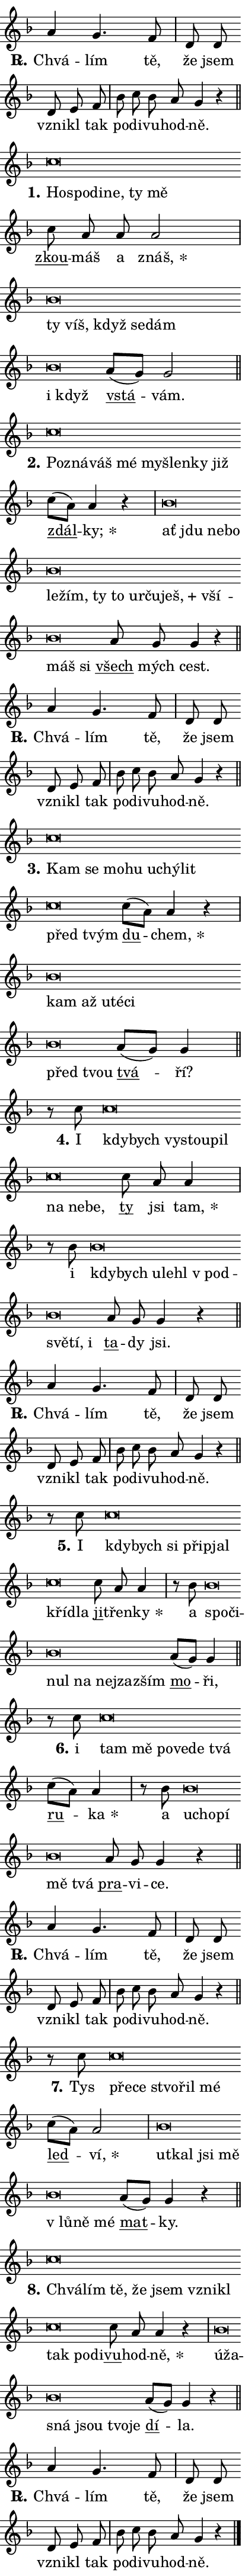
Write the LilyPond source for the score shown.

\version "2.24.0"
\header { tagline = "" }
\paper {
  indent = 0\cm
  top-margin = 0\cm
  right-margin = 0.13\cm % to fit lyric hyphens
  bottom-margin = 0\cm
  left-margin = 0\cm
  paper-width = 7\cm
  page-breaking = #ly:one-page-breaking
  system-system-spacing.basic-distance = #11
  score-system-spacing.basic-distance = #11
  ragged-last = ##f
}


%% Author: Thomas Morley
%% https://lists.gnu.org/archive/html/lilypond-user/2020-05/msg00002.html
#(define (line-position grob)
"Returns position of @var[grob} in current system:
   @code{'start}, if at first time-step
   @code{'end}, if at last time-step
   @code{'middle} otherwise
"
  (let* ((col (ly:item-get-column grob))
         (ln (ly:grob-object col 'left-neighbor))
         (rn (ly:grob-object col 'right-neighbor))
         (col-to-check-left (if (ly:grob? ln) ln col))
         (col-to-check-right (if (ly:grob? rn) rn col))
         (break-dir-left
           (and
             (ly:grob-property col-to-check-left 'non-musical #f)
             (ly:item-break-dir col-to-check-left)))
         (break-dir-right
           (and
             (ly:grob-property col-to-check-right 'non-musical #f)
             (ly:item-break-dir col-to-check-right))))
        (cond ((eqv? 1 break-dir-left) 'start)
              ((eqv? -1 break-dir-right) 'end)
              (else 'middle))))

#(define (tranparent-at-line-position vctor)
  (lambda (grob)
  "Relying on @code{line-position} select the relevant enry from @var{vctor}.
Used to determine transparency,"
    (case (line-position grob)
      ((end) (not (vector-ref vctor 0)))
      ((middle) (not (vector-ref vctor 1)))
      ((start) (not (vector-ref vctor 2))))))

noteHeadBreakVisibility =
#(define-music-function (break-visibility)(vector?)
"Makes @code{NoteHead}s transparent relying on @var{break-visibility}"
#{
  \override NoteHead.transparent =
    #(tranparent-at-line-position break-visibility)
#})

#(define delete-ledgers-for-transparent-note-heads
  (lambda (grob)
    "Reads whether a @code{NoteHead} is transparent.
If so this @code{NoteHead} is removed from @code{'note-heads} from
@var{grob}, which is supposed to be @code{LedgerLineSpanner}.
As a result ledgers are not printed for this @code{NoteHead}"
    (let* ((nhds-array (ly:grob-object grob 'note-heads))
           (nhds-list
             (if (ly:grob-array? nhds-array)
                 (ly:grob-array->list nhds-array)
                 '()))
           ;; Relies on the transparent-property being done before
           ;; Staff.LedgerLineSpanner.after-line-breaking is executed.
           ;; This is fragile ...
           (to-keep
             (remove
               (lambda (nhd)
                 (ly:grob-property nhd 'transparent #f))
               nhds-list)))
      ;; TODO find a better method to iterate over grob-arrays, similiar
      ;; to filter/remove etc for lists
      ;; For now rebuilt from scratch
      (set! (ly:grob-object grob 'note-heads)  '())
      (for-each
        (lambda (nhd)
          (ly:pointer-group-interface::add-grob grob 'note-heads nhd))
        to-keep))))

squashNotes = {
  \override NoteHead.X-extent = #'(-0.2 . 0.2)
  \override NoteHead.Y-extent = #'(-0.75 . 0)
  \override NoteHead.stencil =
    #(lambda (grob)
       (let ((pos (ly:grob-property grob 'staff-position)))
         (begin
           (if (< pos -7) (display "ERROR: Lower brevis then expected\n") (display ""))
           (if (<= pos -6) ly:text-interface::print ly:note-head::print))))
}
unSquashNotes = {
  \revert NoteHead.X-extent
  \revert NoteHead.Y-extent
  \revert NoteHead.stencil
}

hideNotes = \noteHeadBreakVisibility #begin-of-line-visible
unHideNotes = \noteHeadBreakVisibility #all-visible

% work-around for resetting accidentals
% https://lilypond.org/doc/v2.23/Documentation/notation/displaying-rhythms#unmetered-music
cadenzaMeasure = {
  \cadenzaOff
  \partial 1024 s1024
  \cadenzaOn
}

#(define-markup-command (accent layout props text) (markup?)
  "Underline accented syllable"
  (interpret-markup layout props
    #{\markup \override #'(offset . 4.3) \underline { #text }#}))

responsum = \markup \concat {
  "R" \hspace #-1.05 \path #0.1 #'((moveto 0 0.07) (lineto 0.9 0.8)) \hspace #0.05 "."
}

spaceSize = #0.6828661417322834 % exact space size for TeX Gyre Schola

\layout {
  \context {
    \Staff
    \remove "Time_signature_engraver"
    \override LedgerLineSpanner.after-line-breaking = #delete-ledgers-for-transparent-note-heads
  }
  \context {
    \Lyrics {
      \override LyricSpace.minimum-distance = \spaceSize
      \override LyricText.font-name = #"TeX Gyre Schola"
      \override LyricText.font-size = 1
      \override StanzaNumber.font-name = #"TeX Gyre Schola Bold"
      \override StanzaNumber.font-size = 1
    }
  }
  \context {
    \Score 
    \override NoteHead.text =
      #(lambda (grob) 
        (let ((pos (ly:grob-property grob 'staff-position)))
          #{\markup {
            \combine
              \halign #-0.55 \raise #(if (= pos -6) 0 0.5) \override #'(thickness . 2) \draw-line #'(3.2 . 0)
              \musicglyph "noteheads.sM1"
          }#}))
  }
}

% magnetic-lyrics.ily
%
%   written by
%     Jean Abou Samra <jean@abou-samra.fr>
%     Werner Lemberg <wl@gnu.org>
%
%   adapted by
%     Jiri Hon <jiri.hon@gmail.com>
%
% Version 2022-Apr-15

% https://www.mail-archive.com/lilypond-user@gnu.org/msg149350.html

#(define (Left_hyphen_pointer_engraver context)
   "Collect syllable-hyphen-syllable occurrences in lyrics and store
them in properties.  This engraver only looks to the left.  For
example, if the lyrics input is @code{foo -- bar}, it does the
following.

@itemize @bullet
@item
Set the @code{text} property of the @code{LyricHyphen} grob between
@q{foo} and @q{bar} to @code{foo}.

@item
Set the @code{left-hyphen} property of the @code{LyricText} grob with
text @q{foo} to the @code{LyricHyphen} grob between @q{foo} and
@q{bar}.
@end itemize

Use this auxiliary engraver in combination with the
@code{lyric-@/text::@/apply-@/magnetic-@/offset!} hook."
   (let ((hyphen #f)
         (text #f))
     (make-engraver
      (acknowledgers
       ((lyric-syllable-interface engraver grob source-engraver)
        (set! text grob)))
      (end-acknowledgers
       ((lyric-hyphen-interface engraver grob source-engraver)
        ;(when (not (grob::has-interface grob 'lyric-space-interface))
          (set! hyphen grob)));)
      ((stop-translation-timestep engraver)
       (when (and text hyphen)
         (ly:grob-set-object! text 'left-hyphen hyphen))
       (set! text #f)
       (set! hyphen #f)))))

#(define (lyric-text::apply-magnetic-offset! grob)
   "If the space between two syllables is less than the value in
property @code{LyricText@/.details@/.squash-threshold}, move the right
syllable to the left so that it gets concatenated with the left
syllable.

Use this function as a hook for
@code{LyricText@/.after-@/line-@/breaking} if the
@code{Left_@/hyphen_@/pointer_@/engraver} is active."
   (let ((hyphen (ly:grob-object grob 'left-hyphen #f)))
     (when hyphen
       (let ((left-text (ly:spanner-bound hyphen LEFT)))
         (when (grob::has-interface left-text 'lyric-syllable-interface)
           (let* ((common (ly:grob-common-refpoint grob left-text X))
                  (this-x-ext (ly:grob-extent grob common X))
                  (left-x-ext
                   (begin
                     ;; Trigger magnetism for left-text.
                     (ly:grob-property left-text 'after-line-breaking)
                     (ly:grob-extent left-text common X)))
                  ;; `delta` is the gap width between two syllables.
                  (delta (- (interval-start this-x-ext)
                            (interval-end left-x-ext)))
                  (details (ly:grob-property grob 'details))
                  (threshold (assoc-get 'squash-threshold details 0.2)))
             (when (< delta threshold)
               (let* (;; We have to manipulate the input text so that
                      ;; ligatures crossing syllable boundaries are not
                      ;; disabled.  For languages based on the Latin
                      ;; script this is essentially a beautification.
                      ;; However, for non-Western scripts it can be a
                      ;; necessity.
                      (lt (ly:grob-property left-text 'text))
                      (rt (ly:grob-property grob 'text))
                      (is-space (grob::has-interface hyphen 'lyric-space-interface))
                      (space (if is-space " " ""))
                      (extra-delta (if is-space spaceSize 0))
                      ;; Append new syllable.
                      (ltrt-space (if (and (string? lt) (string? rt))
                                (string-append lt space rt)
                                (make-concat-markup (list lt space rt))))
                      ;; Right-align `ltrt` to the right side.
                      (ltrt-space-markup (grob-interpret-markup
                               grob
                               (make-translate-markup
                                (cons (interval-length this-x-ext) 0)
                                (make-right-align-markup ltrt-space)))))
                 (begin
                   ;; Don't print `left-text`.
                   (ly:grob-set-property! left-text 'stencil #f)
                   ;; Set text and stencil (which holds all collected
                   ;; syllables so far) and shift it to the left.
                   (ly:grob-set-property! grob 'text ltrt-space)
                   (ly:grob-set-property! grob 'stencil ltrt-space-markup)
                   (ly:grob-translate-axis! grob (- (- delta extra-delta)) X))))))))))


#(define (lyric-hyphen::displace-bounds-first grob)
   ;; Make very sure this callback isn't triggered too early.
   (let ((left (ly:spanner-bound grob LEFT))
         (right (ly:spanner-bound grob RIGHT)))
     (ly:grob-property left 'after-line-breaking)
     (ly:grob-property right 'after-line-breaking)
     (ly:lyric-hyphen::print grob)))

squashThreshold = #0.4

\layout {
  \context {
    \Lyrics
    \consists #Left_hyphen_pointer_engraver
    \override LyricText.after-line-breaking =
      #lyric-text::apply-magnetic-offset!
    \override LyricHyphen.stencil = #lyric-hyphen::displace-bounds-first
    \override LyricText.details.squash-threshold = \squashThreshold
    \override LyricHyphen.minimum-distance = 0
    \override LyricHyphen.minimum-length = \squashThreshold
  }
}

squashText = \override LyricText.details.squash-threshold = 9999
unSquashText = \override LyricText.details.squash-threshold = \squashThreshold

leftText = \override LyricText.self-alignment-X = #LEFT
unLeftText = \revert LyricText.self-alignment-X

starOffset = #(lambda (grob) 
                (let ((x_offset (ly:self-alignment-interface::aligned-on-x-parent grob)))
                  (if (= x_offset 0) 0 (+ x_offset 1.2))))

star = #(define-music-function (syllable)(string?)
"Append star separator at the end of a syllable"
#{
  \once \override LyricText.X-offset = #starOffset
  \lyricmode { \markup {
    #syllable
    \override #'((font-name . "TeX Gyre Schola Bold")) \hspace #0.2 \lower #0.65 \larger "*"
  } }
#})

starAccent = #(define-music-function (syllable)(string?)
"Append star separator at the end of a syllable and make accent"
#{
  \once \override LyricText.X-offset = #starOffset
  \lyricmode { \markup {
    \accent #syllable
    \override #'((font-name . "TeX Gyre Schola Bold")) \hspace #0.2 \lower #0.65 \larger "*"
  } }
#})

breath = #(define-music-function (syllable)(string?)
"Append breathing indicator at the end of a syllable"
#{
  \lyricmode { \markup { #syllable "+" } }
#})

optionalBreath = #(define-music-function (syllable)(string?)
"Append optional breathing indicator at the end of a syllable"
#{
  \lyricmode { \markup { #syllable "(+)" } }
#})


\score {
    <<
        \new Voice = "melody" { \cadenzaOn \key f \major \relative { a'4 g4. f8 \cadenzaMeasure \bar "|" d d \bar "" d e f \cadenzaMeasure \bar "|" bes c bes a g4 r \cadenzaMeasure \bar "||" \break } }
        \new Lyrics \lyricsto "melody" { \lyricmode { \set stanza = \responsum
Chvá -- lím tě, že jsem vzni -- kl tak po -- di -- vu -- hod -- ně. } }
    >>
    \layout {}
}

\score {
    <<
        \new Voice = "melody" { \cadenzaOn \key f \major \relative { \squashNotes c''\breve*1/16 \hideNotes \breve*1/16 \bar "" \breve*1/16 \bar "" \breve*1/16 \bar "" \breve*1/16 \breve*1/16 \bar "" \unHideNotes \unSquashNotes \bar "" c8 a a a2 \cadenzaMeasure \bar "|" \squashNotes bes\breve*1/16 \hideNotes \breve*1/16 \bar "" \breve*1/16 \bar "" \breve*1/16 \bar "" \breve*1/16 \bar "" \breve*1/16 \breve*1/16 \bar "" \unHideNotes \unSquashNotes \bar "" a8[( g)] g2 \cadenzaMeasure \bar "||" \break } }
        \new Lyrics \lyricsto "melody" { \lyricmode { \set stanza = "1."
\leftText Ho -- \squashText spo -- di -- ne, ty mě \unLeftText \unSquashText \markup \accent zkou -- máš a \star znáš, \leftText ty \squashText víš, když se -- dám i když \unLeftText \unSquashText \markup \accent vstá -- vám. } }
    >>
    \layout {}
}

\score {
    <<
        \new Voice = "melody" { \cadenzaOn \key f \major \relative { \squashNotes c''\breve*1/16 \hideNotes \breve*1/16 \bar "" \breve*1/16 \bar "" \breve*1/16 \bar "" \breve*1/16 \bar "" \breve*1/16 \bar "" \breve*1/16 \breve*1/16 \bar "" \unHideNotes \unSquashNotes \bar "" c8[( a)] a4 r \cadenzaMeasure \bar "|" \squashNotes bes\breve*1/16 \hideNotes \breve*1/16 \bar "" \breve*1/16 \bar "" \breve*1/16 \bar "" \breve*1/16 \bar "" \breve*1/16 \bar "" \breve*1/16 \bar "" \breve*1/16 \bar "" \breve*1/16 \bar "" \breve*1/16 \bar "" \breve*1/16 \bar "" \breve*1/16 \bar "" \breve*1/16 \breve*1/16 \bar "" \unHideNotes \unSquashNotes \bar "" a8 g g4 r \cadenzaMeasure \bar "||" \break } }
        \new Lyrics \lyricsto "melody" { \lyricmode { \set stanza = "2."
\leftText Po -- \squashText zná -- váš mé my -- šlen -- ky již \unLeftText \unSquashText \markup \accent zdál -- \star ky; \leftText ať \squashText jdu ne -- bo le -- žím, ty to ur -- ču -- \breath "ješ," vší -- máš si \unLeftText \unSquashText \markup \accent všech mých cest. } }
    >>
    \layout {}
}

\score {
    <<
        \new Voice = "melody" { \cadenzaOn \key f \major \relative { a'4 g4. f8 \cadenzaMeasure \bar "|" d d \bar "" d e f \cadenzaMeasure \bar "|" bes c bes a g4 r \cadenzaMeasure \bar "||" \break } }
        \new Lyrics \lyricsto "melody" { \lyricmode { \set stanza = \responsum
Chvá -- lím tě, že jsem vzni -- kl tak po -- di -- vu -- hod -- ně. } }
    >>
    \layout {}
}

\score {
    <<
        \new Voice = "melody" { \cadenzaOn \key f \major \relative { \squashNotes c''\breve*1/16 \hideNotes \breve*1/16 \bar "" \breve*1/16 \bar "" \breve*1/16 \bar "" \breve*1/16 \bar "" \breve*1/16 \bar "" \breve*1/16 \bar "" \breve*1/16 \breve*1/16 \bar "" \unHideNotes \unSquashNotes \bar "" c8[( a)] a4 r \cadenzaMeasure \bar "|" \squashNotes bes\breve*1/16 \hideNotes \breve*1/16 \bar "" \breve*1/16 \bar "" \breve*1/16 \bar "" \breve*1/16 \bar "" \breve*1/16 \breve*1/16 \bar "" \unHideNotes \unSquashNotes \bar "" a8[( g)] g4 \cadenzaMeasure \bar "||" \break } }
        \new Lyrics \lyricsto "melody" { \lyricmode { \set stanza = "3."
\leftText Kam \squashText se mo -- hu u -- chý -- lit před tvým \unLeftText \unSquashText \markup \accent du -- \star chem, \leftText kam \squashText až u -- té -- ci před tvou \unLeftText \unSquashText \markup \accent tvá -- ří? } }
    >>
    \layout {}
}

\score {
    <<
        \new Voice = "melody" { \cadenzaOn \key f \major \relative { r8 c''8 \squashNotes c\breve*1/16 \hideNotes \breve*1/16 \bar "" \breve*1/16 \bar "" \breve*1/16 \bar "" \breve*1/16 \bar "" \breve*1/16 \bar "" \breve*1/16 \breve*1/16 \bar "" \unHideNotes \unSquashNotes \bar "" c8 a a4 \cadenzaMeasure \bar "|" r8 bes8 \squashNotes bes\breve*1/16 \hideNotes \breve*1/16 \bar "" \breve*1/16 \bar "" \breve*1/16 \bar "" \breve*1/16 \bar "" \breve*1/16 \bar "" \breve*1/16 \bar "" \breve*1/16 \breve*1/16 \bar "" \unHideNotes \unSquashNotes \bar "" a8 g g4 r \cadenzaMeasure \bar "||" \break } }
        \new Lyrics \lyricsto "melody" { \lyricmode { \set stanza = "4."
I \leftText kdy -- \squashText bych vy -- stou -- pil na ne -- be, \unLeftText \unSquashText \markup \accent ty jsi \star tam, i \leftText kdy -- \squashText bych u -- le -- hl "v pod" -- svě -- tí, i \unLeftText \unSquashText \markup \accent ta -- dy jsi. } }
    >>
    \layout {}
}

\score {
    <<
        \new Voice = "melody" { \cadenzaOn \key f \major \relative { a'4 g4. f8 \cadenzaMeasure \bar "|" d d \bar "" d e f \cadenzaMeasure \bar "|" bes c bes a g4 r \cadenzaMeasure \bar "||" \break } }
        \new Lyrics \lyricsto "melody" { \lyricmode { \set stanza = \responsum
Chvá -- lím tě, že jsem vzni -- kl tak po -- di -- vu -- hod -- ně. } }
    >>
    \layout {}
}

\score {
    <<
        \new Voice = "melody" { \cadenzaOn \key f \major \relative { r8 c''8 \squashNotes c\breve*1/16 \hideNotes \breve*1/16 \bar "" \breve*1/16 \bar "" \breve*1/16 \bar "" \breve*1/16 \bar "" \breve*1/16 \breve*1/16 \bar "" \unHideNotes \unSquashNotes \bar "" c8 a a4 \cadenzaMeasure \bar "|" r8 bes8 \squashNotes bes\breve*1/16 \hideNotes \breve*1/16 \bar "" \breve*1/16 \bar "" \breve*1/16 \bar "" \breve*1/16 \breve*1/16 \bar "" \unHideNotes \unSquashNotes \bar "" a8[( g)] g4 \cadenzaMeasure \bar "||" \break } }
        \new Lyrics \lyricsto "melody" { \lyricmode { \set stanza = "5."
I \leftText kdy -- \squashText bych si při -- pjal kří -- dla \unLeftText \unSquashText \markup \accent ji -- třen -- \star ky a \leftText spo -- \squashText či -- nul na nej -- zazším \unLeftText \unSquashText \markup \accent mo -- ři, } }
    >>
    \layout {}
}

\score {
    <<
        \new Voice = "melody" { \cadenzaOn \key f \major \relative { r8 c''8 \squashNotes c\breve*1/16 \hideNotes \breve*1/16 \bar "" \breve*1/16 \bar "" \breve*1/16 \bar "" \breve*1/16 \breve*1/16 \bar "" \unHideNotes \unSquashNotes \bar "" c8[( a)] a4 \cadenzaMeasure \bar "|" r8 bes8 \squashNotes bes\breve*1/16 \hideNotes \breve*1/16 \bar "" \breve*1/16 \bar "" \breve*1/16 \breve*1/16 \bar "" \unHideNotes \unSquashNotes \bar "" a8 g g4 r \cadenzaMeasure \bar "||" \break } }
        \new Lyrics \lyricsto "melody" { \lyricmode { \set stanza = "6."
i \leftText tam \squashText mě po -- ve -- de tvá \unLeftText \unSquashText \markup \accent ru -- \star ka a \leftText u -- \squashText cho -- pí mě tvá \unLeftText \unSquashText \markup \accent pra -- vi -- ce. } }
    >>
    \layout {}
}

\score {
    <<
        \new Voice = "melody" { \cadenzaOn \key f \major \relative { a'4 g4. f8 \cadenzaMeasure \bar "|" d d \bar "" d e f \cadenzaMeasure \bar "|" bes c bes a g4 r \cadenzaMeasure \bar "||" \break } }
        \new Lyrics \lyricsto "melody" { \lyricmode { \set stanza = \responsum
Chvá -- lím tě, že jsem vzni -- kl tak po -- di -- vu -- hod -- ně. } }
    >>
    \layout {}
}

\score {
    <<
        \new Voice = "melody" { \cadenzaOn \key f \major \relative { r8 c''8 \squashNotes c\breve*1/16 \hideNotes \breve*1/16 \bar "" \breve*1/16 \bar "" \breve*1/16 \breve*1/16 \bar "" \unHideNotes \unSquashNotes \bar "" c8[( a)] a2 \cadenzaMeasure \bar "|" \squashNotes bes\breve*1/16 \hideNotes \breve*1/16 \bar "" \breve*1/16 \bar "" \breve*1/16 \bar "" \breve*1/16 \bar "" \breve*1/16 \breve*1/16 \bar "" \unHideNotes \unSquashNotes \bar "" a8[( g)] g4 r \cadenzaMeasure \bar "||" \break } }
        \new Lyrics \lyricsto "melody" { \lyricmode { \set stanza = "7."
Tys \leftText pře -- \squashText ce stvo -- řil mé \unLeftText \unSquashText \markup \accent led -- \star ví, \leftText ut -- \squashText kal jsi mě "v lů" -- ně mé \unLeftText \unSquashText \markup \accent mat -- ky. } }
    >>
    \layout {}
}

\score {
    <<
        \new Voice = "melody" { \cadenzaOn \key f \major \relative { \squashNotes c''\breve*1/16 \hideNotes \breve*1/16 \bar "" \breve*1/16 \bar "" \breve*1/16 \bar "" \breve*1/16 \bar "" \breve*1/16 \bar "" \breve*1/16 \bar "" \breve*1/16 \bar "" \breve*1/16 \breve*1/16 \bar "" \unHideNotes \unSquashNotes \bar "" c8 a a4 r \cadenzaMeasure \bar "|" \squashNotes bes\breve*1/16 \hideNotes \breve*1/16 \bar "" \breve*1/16 \bar "" \breve*1/16 \bar "" \breve*1/16 \breve*1/16 \bar "" \unHideNotes \unSquashNotes \bar "" a8[( g)] g4 r \cadenzaMeasure \bar "||" \break } }
        \new Lyrics \lyricsto "melody" { \lyricmode { \set stanza = "8."
\leftText Chvá -- \squashText lím tě, že jsem vzni -- kl tak po -- di -- \unLeftText \unSquashText \markup \accent vu -- hod -- \star ně, \leftText ú -- \squashText ža -- sná jsou tvo -- je \unLeftText \unSquashText \markup \accent dí -- la. } }
    >>
    \layout {}
}

\score {
    <<
        \new Voice = "melody" { \cadenzaOn \key f \major \relative { a'4 g4. f8 \cadenzaMeasure \bar "|" d d \bar "" d e f \cadenzaMeasure \bar "|" bes c bes a g4 r \cadenzaMeasure \bar "||" \break } \bar "|." }
        \new Lyrics \lyricsto "melody" { \lyricmode { \set stanza = \responsum
Chvá -- lím tě, že jsem vzni -- kl tak po -- di -- vu -- hod -- ně. } }
    >>
    \layout {}
}
